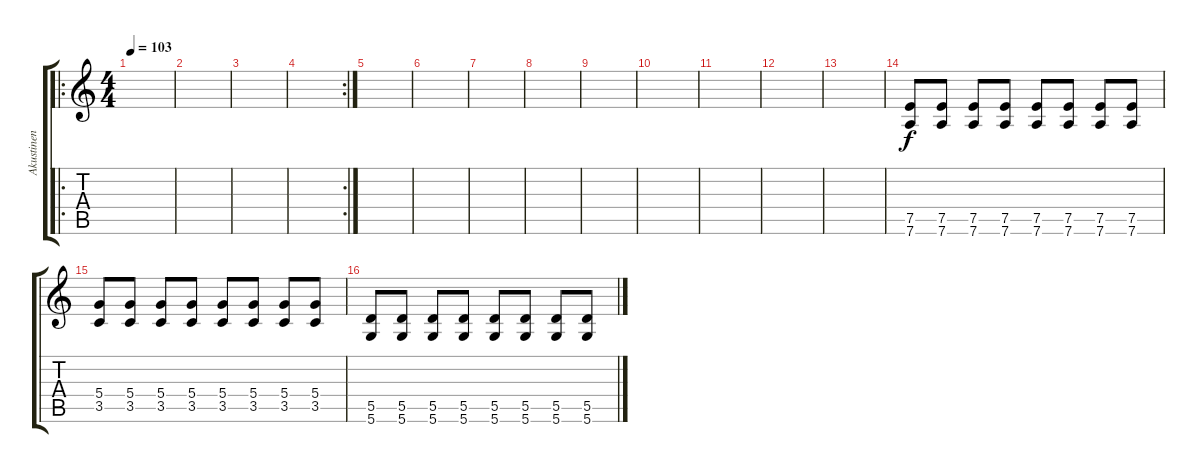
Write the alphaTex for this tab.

\track ("Akustinen" "Akustinen") {instrument electricguitarmuted}
\staff {score tabs}
\tuning (E4 B3 G3 D3 A2 D2) {hide}
\ro
\ts (4 4)
\tempo 103
\clef g2
\ks c
|
|
|
\rc 2
|
|
|
|
|
|
|
|
|
|
(7.5 7.6).8 (7.5 7.6).8 (7.5 7.6).8 (7.5 7.6).8 (7.5 7.6).8 (7.5 7.6).8 (7.5 7.6).8 (7.5 7.6).8 |
(5.4 3.5).8 (5.4 3.5).8 (5.4 3.5).8 (5.4 3.5).8 (5.4 3.5).8 (5.4 3.5).8 (5.4 3.5).8 (5.4 3.5).8 |
(5.5 5.6).8 (5.5 5.6).8 (5.5 5.6).8 (5.5 5.6).8 (5.5 5.6).8 (5.5 5.6).8 (5.5 5.6).8 (5.5 5.6).8
